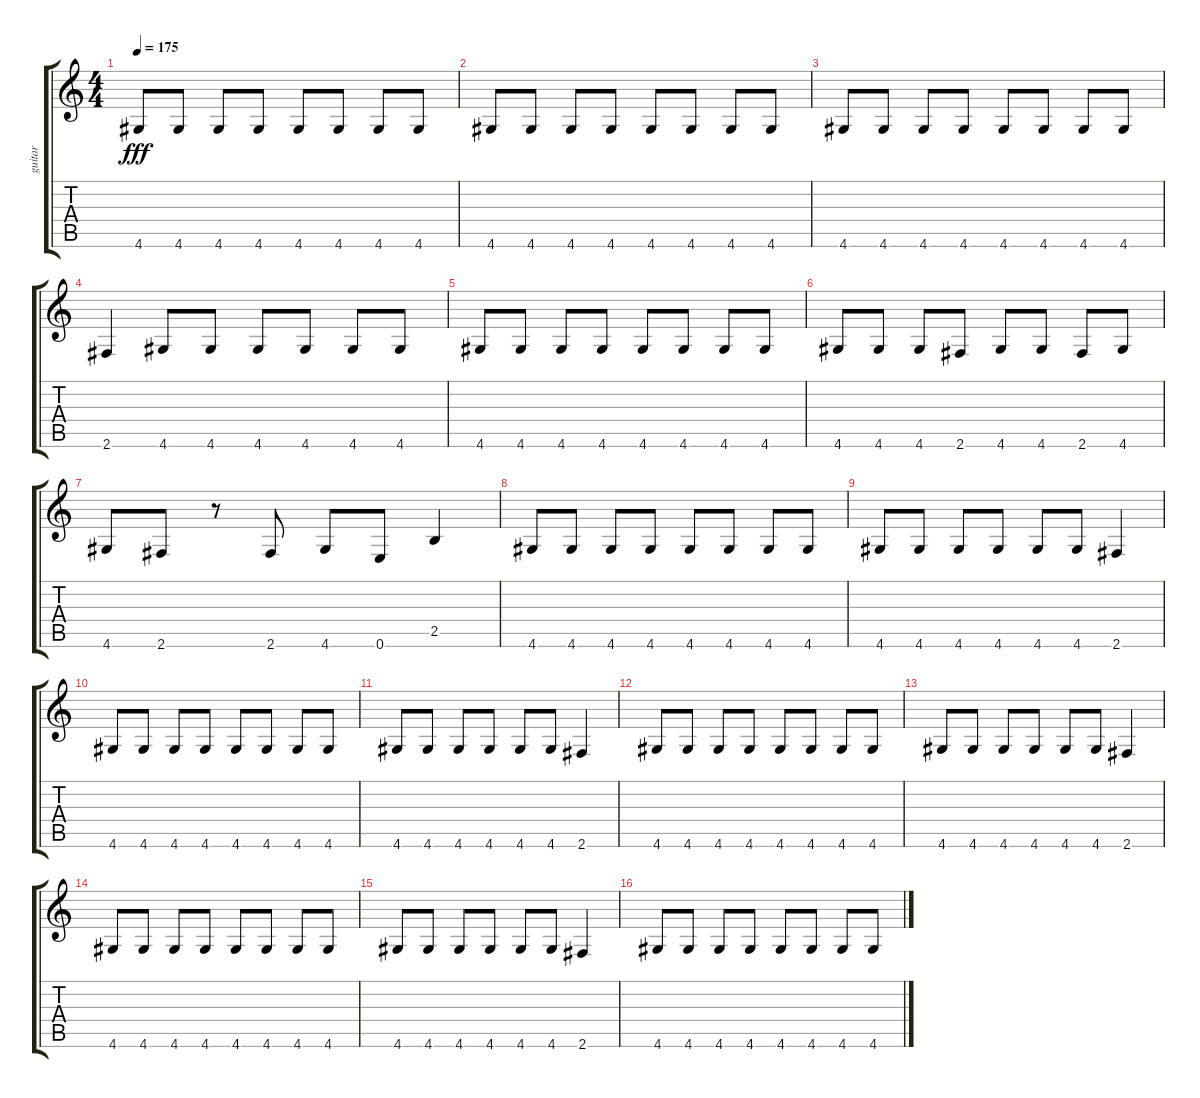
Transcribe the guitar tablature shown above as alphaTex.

\track ("guitar" "guitar") {instrument overdrivenguitar}
\staff {score tabs}
\tuning (E4 B3 G3 D3 A2 E2) {hide}
\ts (4 4)
\tempo 175
\clef g2
\ks c
4.6.8{dy fff} 4.6.8 4.6.8 4.6.8 4.6.8 4.6.8 4.6.8 4.6.8 |
4.6.8 4.6.8 4.6.8 4.6.8 4.6.8 4.6.8 4.6.8 4.6.8 |
4.6.8 4.6.8 4.6.8 4.6.8 4.6.8 4.6.8 4.6.8 4.6.8 |
2.6.4 4.6.8 4.6.8 4.6.8 4.6.8 4.6.8 4.6.8 |
4.6.8 4.6.8 4.6.8 4.6.8 4.6.8 4.6.8 4.6.8 4.6.8 |
4.6.8 4.6.8 4.6.8 2.6.8 4.6.8 4.6.8 2.6.8 4.6.8 |
4.6.8 2.6.8 r.8 2.6.8 4.6.8 0.6.8 2.5.4 |
4.6.8 4.6.8 4.6.8 4.6.8 4.6.8 4.6.8 4.6.8 4.6.8 |
4.6.8 4.6.8 4.6.8 4.6.8 4.6.8 4.6.8 2.6.4 |
4.6.8 4.6.8 4.6.8 4.6.8 4.6.8 4.6.8 4.6.8 4.6.8 |
4.6.8 4.6.8 4.6.8 4.6.8 4.6.8 4.6.8 2.6.4 |
4.6.8 4.6.8 4.6.8 4.6.8 4.6.8 4.6.8 4.6.8 4.6.8 |
4.6.8 4.6.8 4.6.8 4.6.8 4.6.8 4.6.8 2.6.4 |
4.6.8 4.6.8 4.6.8 4.6.8 4.6.8 4.6.8 4.6.8 4.6.8 |
4.6.8 4.6.8 4.6.8 4.6.8 4.6.8 4.6.8 2.6.4 |
4.6.8 4.6.8 4.6.8 4.6.8 4.6.8 4.6.8 4.6.8 4.6.8
